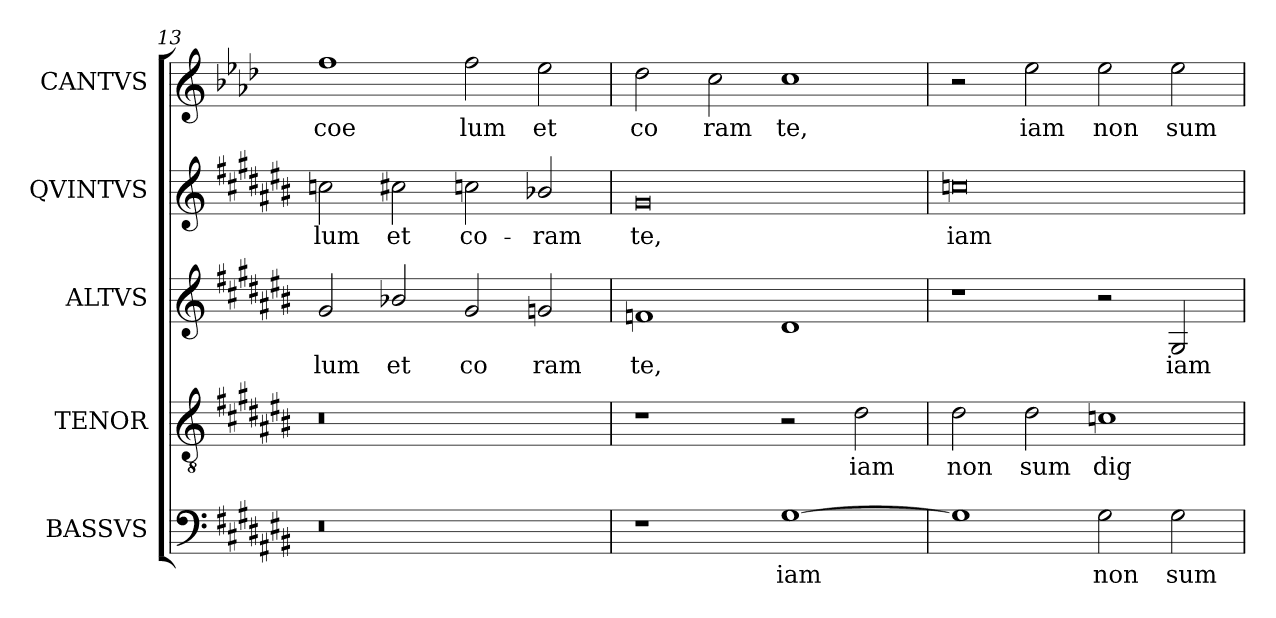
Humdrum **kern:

**kern	**text	**kern	**text	**kern	**text	**kern	**text	**kern	**text
*part5	*part5	*part4	*part4	*part3	*part3	*part2	*part2	*part1	*part1
*staff5	*staff5	*staff4	*staff4	*staff3	*staff3	*staff2	*staff2	*staff1	*staff1
*I"BASSVS	*	*I"TENOR	*	*I"ALTVS	*	*I"QVINTVS	*	*I"CANTVS	*
*clefF4	*	*clefGv2	*	*clefG2	*	*clefG2	*	*clefG2	*
*ITrd-3c-5	*	*ITrd-3c-5	*	*ITrd-3c-5	*	*ITrd-3c-5	*	*	*
*k[f#c#g#d#a#e#b#]	*	*k[f#c#g#d#a#e#b#]	*	*k[f#c#g#d#a#e#b#]	*	*k[f#c#g#d#a#e#b#]	*	*k[b-e-a-d-]	*
*C#:	*	*C#:	*	*C#:	*	*C#:	*	*A-:	*
=13	=13	=13	=13	=13	=13	=13	=13	=13	=13
!	!	!	!	!	!LO:LY:b:cj	!	!LO:LY:b:cj	!	!LO:LY:b:cj
0r	.	0r	.	2cc#/	lum	2ff\	-lum	1ff	coe
!	!	!	!	!	!LO:LY:b:cj	!	!LO:LY:b:cj	!	!
.	.	.	.	2ee-/	et	2ff#\	et	.	.
!	!	!	!	!	!LO:LY:b:cj	!	!LO:LY:b:cj	!	!LO:LY:b:cj
.	.	.	.	2cc#/	co	2ff\	co-	2ff\	lum
!	!	!	!	!	!LO:LY:b:cj	!	!LO:LY:b:cj	!	!LO:LY:b:cj
.	.	.	.	2cc/	ram	2ee-/	-ram	2ee-\	et
=14	=14	=14	=14	=14	=14	=14	=14	=14	=14
!	!	!	!	!	!LO:LY:b:cj	!	!LO:LY:b:cj	!	!LO:LY:b:cj
1r	.	1r	.	1b-	te,	0cc#	te,	2dd-\	co
!	!	!	!	!	!	!	!	!	!LO:LY:b:cj
.	.	.	.	.	.	.	.	2cc\	ram
!	!LO:LY:b:cj	!	!	!	!LO:LY:b:cj	!	!	!	!LO:LY:b:cj
[>1c#	iam	2r	.	1g#	.	.	.	1cc	te,
!	!	!	!LO:LY:b:cj	!	!	!	!	!	!
.	.	2g#\	iam	.	.	.	.	.	.
!!LO:PB:g=z
=15	=15	=15	=15	=15	=15	=15	=15	=15	=15
!	!LO:LY:b:cj	!	!LO:LY:b:cj	!	!	!	!LO:LY:b:cj	!	!
1c#]	.	2g#\	non	1r	.	0ff	iam	2r	.
!	!	!	!LO:LY:b:cj	!	!	!	!	!	!LO:LY:b:cj
.	.	2g#\	sum	.	.	.	.	2ee-\	iam
!	!LO:LY:b:cj	!	!LO:LY:b:cj	!	!	!	!	!	!LO:LY:b:cj
2c#\	non	1f	dig	2r	.	.	.	2ee-\	non
!	!LO:LY:b:cj	!	!	!	!LO:LY:b:cj	!	!	!	!LO:LY:b:cj
2c#\	sum	.	.	2c#/	iam	.	.	2ee-\	sum
=	=	=	=	=	=	=	=	=	=
*-	*-	*-	*-	*-	*-	*-	*-	*-	*-
